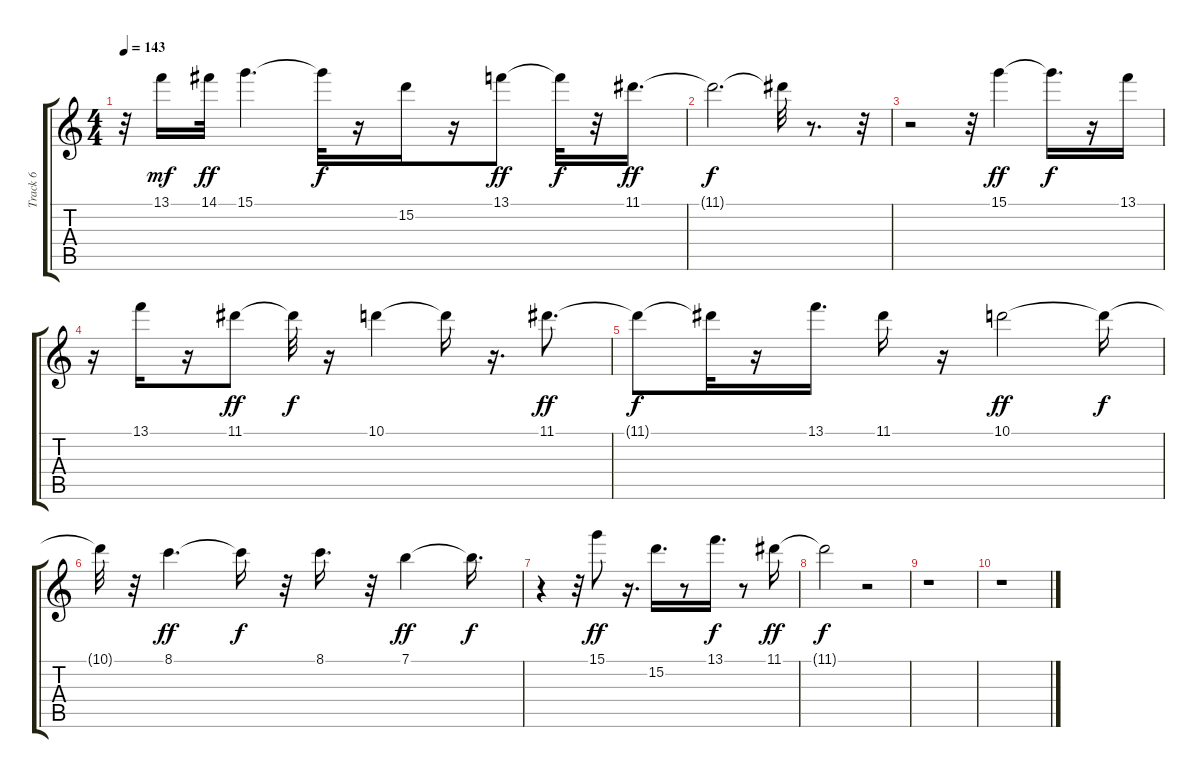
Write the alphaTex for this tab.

\track ("Track 6" "Track 6") {instrument acousticguitarnylon}
\staff {score tabs}
\tuning (E4 B3 G3 D3 A2 E2) {hide}
\ts (4 4)
\tempo 143
\clef g2
\ks c
r.32{dy f} 13.1.16{dy mf} 14.1.32{dy ff} 15.1.4{d} 15.1{t}.32{dy f} r.16 15.2.16 r.16 13.1.8{dy ff} 13.1{t}.32{dy f} r.32 11.1.16{d dy ff} |
11.1{t}.2{d dy f} 11.1{t}.32 r.8{d} r.32 |
r.2 r.32 15.1.4{dy ff} 15.1{t}.16{d dy f} r.16 13.1.16 |
r.16 13.1.16 r.16 11.1.8{dy ff} 11.1{t}.32{dy f} r.16 10.1.4 10.1{t}.16 r.16{d} 11.1.8{d dy ff} |
11.1{t}.8{dy f} 11.1{t}.32 r.16 13.1.16{d} 11.1.16 r.16 10.1.2{dy ff} 10.1{t}.16{dy f} |
10.1{t}.32 r.32 8.1.4{d dy ff} 8.1{t}.16{dy f} r.32 8.1.16{d} r.32 7.1.4{dy ff} 7.1{t}.16{d dy f} |
r.4 r.32 15.1.8{dy ff} r.16{d} 15.2.16{d} r.8 13.1.16{d dy f} r.8 11.1.16{dy ff} |
11.1{t}.2{dy f} r.2 |
r.1 |
r.1
